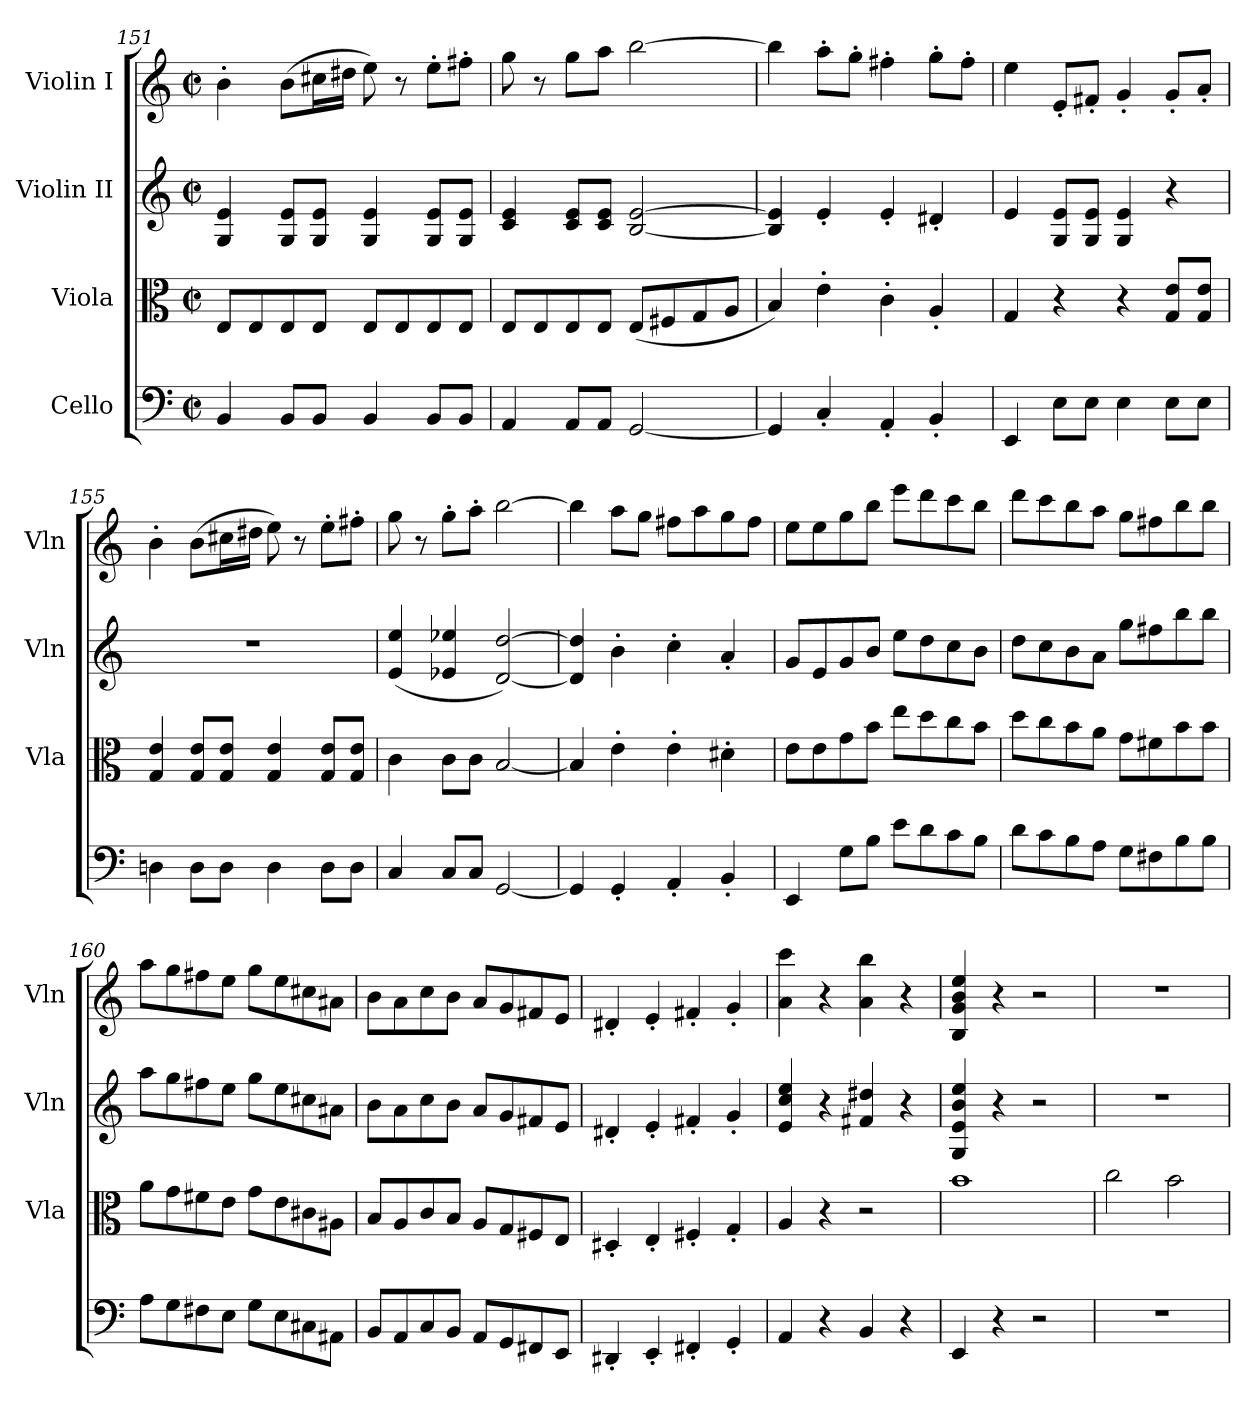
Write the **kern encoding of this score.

**kern	**kern	**kern	**kern
*part4	*part3	*part2	*part1
*staff4	*staff3	*staff2	*staff1
*I"Cello	*I"Viola	*I"Violin II	*I"Violin I
*	*I'Vla	*I'Vln	*I'Vln
*clefF4	*clefC3	*clefG2	*clefG2
*k[]	*k[]	*k[]	*k[]
*M2/2	*M2/2	*M2/2	*M2/2
*met(c|)	*met(c|)	*met(c|)	*met(c|)
=151	=151	=151	=151
4BB/	8E/L	4G/ 4e/	4b'\
.	8E/	.	.
8BB/L	8E/	8G/ 8e/L	(>8b\L
8BB/J	8E/J	8G/ 8e/J	16cc#X\L
.	.	.	16dd#X\JJ
4BB/	8E/L	4G/ 4e/	8ee\)
.	8E/	.	8r
8BB/L	8E/	8G/ 8e/L	8ee'\L
8BB/J	8E/J	8G/ 8e/J	8ff#X'\J
=152	=152	=152	=152
4AA/	8E/L	4c/ 4e/	8gg\
.	8E/	.	8r
8AA/L	8E/	8c/ 8e/L	8gg\L
8AA/J	8E/J	8c/ 8e/J	8aa\J
[2GG/	(<8E/L	[2B/ [2e/	[2bb\
.	8F#X/	.	.
.	8G/	.	.
.	8A/J	.	.
=153	=153	=153	=153
4GG/]	4B/)	4B/] 4e/]	4bb\]
4C'/	4e'\	4e'/	8aa'\L
.	.	.	8gg'\J
4AA'/	4c'\	4e'/	4ff#X'\
4BB'/	4A'/	4d#X'/	8gg'\L
.	.	.	8ff#'\J
=154	=154	=154	=154
4EE/	4G/	4e/	4ee\
8E\L	4r	8G/ 8e/L	8e'/L
8E\J	.	8G/ 8e/J	8f#X'/J
4E\	4r	4G/ 4e/	4g'/
8E\L	8G/ 8e/L	4r	8g'/L
8E\J	8G/ 8e/J	.	8a'/J
!!LO:LB:g=z
=155	=155	=155	=155
4Dn\	4G/ 4e/	1r	4b'\
8D\L	8G/ 8e/L	.	(>8b\L
8D\J	8G/ 8e/J	.	16cc#X\L
.	.	.	16dd#X\JJ
4D\	4G/ 4e/	.	8ee\)
.	.	.	8r
8D\L	8G/ 8e/L	.	8ee'\L
8D\J	8G/ 8e/J	.	8ff#X'\J
=156	=156	=156	=156
4C/	4c\	(<4e/ 4ee/	8gg\
.	.	.	8r
8C/L	8c\L	4e-X/ 4ee-X/	8gg'\L
8C/J	8c\J	.	8aa'\J
[2GG/	[2B/	[2d/ [2dd/)	[2bb\
=157	=157	=157	=157
4GG/]	4B/]	4d/] 4dd/]	4bb\]
4GG'/	4e'\	4b'\	8aa\L
.	.	.	8gg\J
4AA'/	4e'\	4cc'\	8ff#X\L
.	.	.	8aa\
4BB'/	4d#X'\	4a'/	8gg\
.	.	.	8ff#\J
=158	=158	=158	=158
4EE/	8e\L	8g/L	8ee\L
.	8e\	8e/	8ee\
8G\L	8g\	8g/	8gg\
8B\J	8b\J	8b/J	8bb\J
8e\L	8ee\L	8ee\L	8eee\L
8d\	8dd\	8dd\	8ddd\
8c\	8cc\	8cc\	8ccc\
8B\J	8b\J	8b\J	8bb\J
=159	=159	=159	=159
8d\L	8dd\L	8dd\L	8ddd\L
8c\	8cc\	8cc\	8ccc\
8B\	8b\	8b\	8bb\
8A\J	8a\J	8a\J	8aa\J
8G\L	8g\L	8gg\L	8gg\L
8F#X\	8f#X\	8ff#X\	8ff#X\
8B\	8b\	8bb\	8bb\
8B\J	8b\J	8bb\J	8bb\J
=160	=160	=160	=160
8A\L	8a\L	8aa\L	8aa\L
8G\	8g\	8gg\	8gg\
8F#X\	8f#X\	8ff#X\	8ff#X\
8E\J	8e\J	8ee\J	8ee\J
8G\L	8g\L	8gg\L	8gg\L
8E\	8e\	8ee\	8ee\
8C#X\	8c#X\	8cc#X\	8cc#X\
8AA#X\J	8A#X\J	8a#X\J	8a#X\J
=161	=161	=161	=161
8BB/L	8B/L	8b\L	8b\L
8AA/	8A/	8a\	8a\
8C/	8c/	8cc\	8cc\
8BB/J	8B/J	8b\J	8b\J
8AA/L	8A/L	8a/L	8a/L
8GG/	8G/	8g/	8g/
8FF#X/	8F#X/	8f#X/	8f#X/
8EE/J	8E/J	8e/J	8e/J
=162	=162	=162	=162
4DD#X'/	4D#X'/	4d#X'/	4d#X'/
4EE'/	4E'/	4e'/	4e'/
4FF#X'/	4F#X'/	4f#X'/	4f#X'/
4GG'/	4G'/	4g'/	4g'/
=163	=163	=163	=163
4AA/	4A/	4e/ 4cc/ 4ee/	4a\ 4ccc\
4r	4r	4r	4r
4BB/	2r	4f#X/ 4dd#X/	4a\ 4bb\
4r	.	4r	4r
=164	=164	=164	=164
4EE/	1b	4G/ 4e/ 4b/ 4ee/	4B/ 4g/ 4b/ 4ee/
4r	.	4r	4r
2r	.	2r	2r
!!LO:LB:g=z
=165	=165	=165	=165
1r	2cc\	1r	1r
.	2b\	.	.
=	=	=	=
*-	*-	*-	*-
